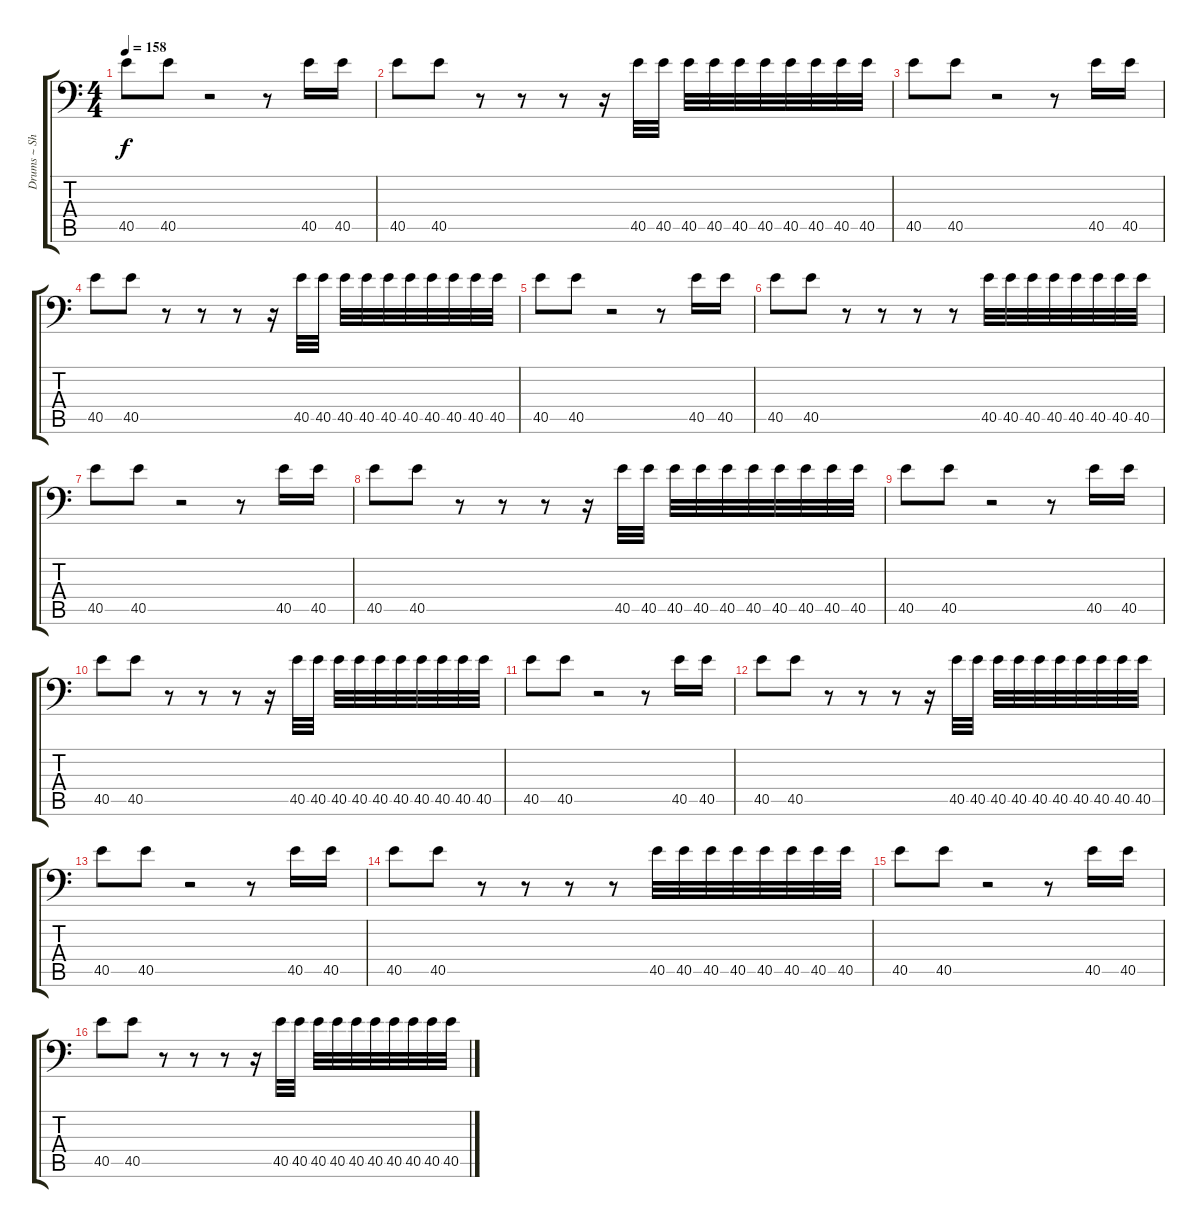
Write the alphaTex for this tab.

\track ("Drums ~ Shannon" "Drums ~ Sh") {instrument acousticgrandpiano}
\staff {score tabs}
\tuning (C-1 C-1 C-1 C-1 C-1 C-1) {hide}
\ts (4 4)
\tempo 158
\clef f4
\ks c
40.5.8{dy f} 40.5.8 r.2 r.8 40.5.16 40.5.16 |
40.5.8 40.5.8 r.8 r.8 r.8 r.16 40.5.32 40.5.32 40.5.32 40.5.32 40.5.32 40.5.32 40.5.32 40.5.32 40.5.32 40.5.32 |
40.5.8 40.5.8 r.2 r.8 40.5.16 40.5.16 |
40.5.8 40.5.8 r.8 r.8 r.8 r.16 40.5.32 40.5.32 40.5.32 40.5.32 40.5.32 40.5.32 40.5.32 40.5.32 40.5.32 40.5.32 |
40.5.8 40.5.8 r.2 r.8 40.5.16 40.5.16 |
40.5.8 40.5.8 r.8 r.8 r.8 r.8 40.5.32 40.5.32 40.5.32 40.5.32 40.5.32 40.5.32 40.5.32 40.5.32 |
40.5.8 40.5.8 r.2 r.8 40.5.16 40.5.16 |
40.5.8 40.5.8 r.8 r.8 r.8 r.16 40.5.32 40.5.32 40.5.32 40.5.32 40.5.32 40.5.32 40.5.32 40.5.32 40.5.32 40.5.32 |
40.5.8 40.5.8 r.2 r.8 40.5.16 40.5.16 |
40.5.8 40.5.8 r.8 r.8 r.8 r.16 40.5.32 40.5.32 40.5.32 40.5.32 40.5.32 40.5.32 40.5.32 40.5.32 40.5.32 40.5.32 |
40.5.8 40.5.8 r.2 r.8 40.5.16 40.5.16 |
40.5.8 40.5.8 r.8 r.8 r.8 r.16 40.5.32 40.5.32 40.5.32 40.5.32 40.5.32 40.5.32 40.5.32 40.5.32 40.5.32 40.5.32 |
40.5.8 40.5.8 r.2 r.8 40.5.16 40.5.16 |
40.5.8 40.5.8 r.8 r.8 r.8 r.8 40.5.32 40.5.32 40.5.32 40.5.32 40.5.32 40.5.32 40.5.32 40.5.32 |
40.5.8 40.5.8 r.2 r.8 40.5.16 40.5.16 |
40.5.8 40.5.8 r.8 r.8 r.8 r.16 40.5.32 40.5.32 40.5.32 40.5.32 40.5.32 40.5.32 40.5.32 40.5.32 40.5.32 40.5.32
